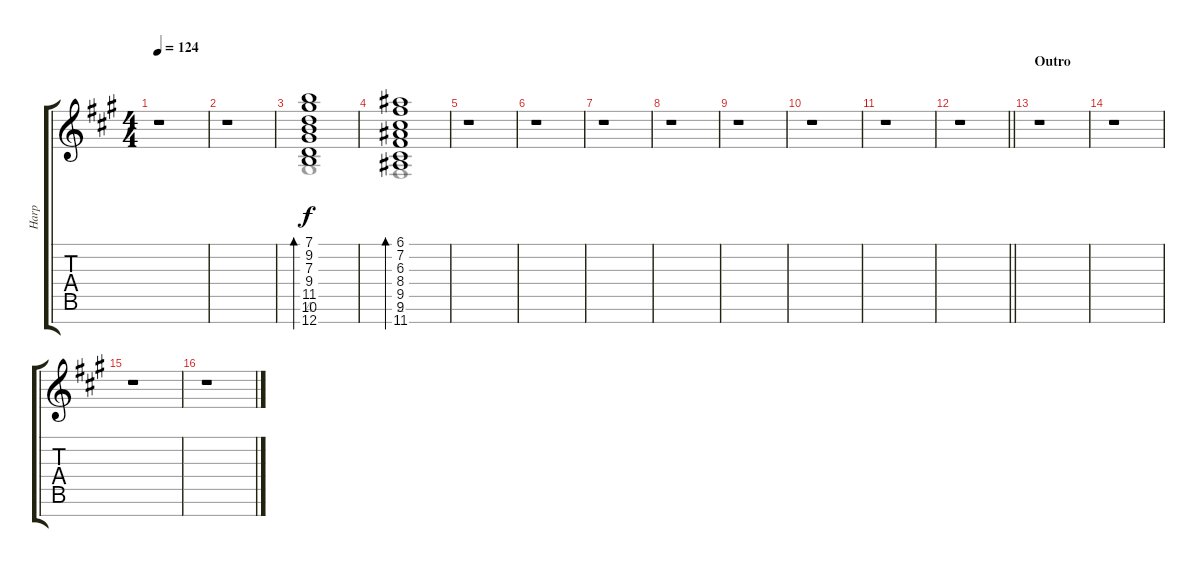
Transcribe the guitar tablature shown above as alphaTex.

\track ("Harp" "Harp") {instrument orchestralharp}
\staff {score tabs}
\tuning (E5 B4 G4 D4 A3 E3 B2) {hide}
\voice
\ts (4 4)
\tempo 124
\clef g2
\ks a
r.1{dy f} |
r.1 |
(7.1 9.2 7.3 9.4 11.5 10.6 12.7).1{bd 120} |
(6.1 7.2 6.3 8.4 9.5 9.6 11.7).1{bd 120} |
r.1 |
r.1 |
r.1 |
r.1 |
r.1 |
r.1 |
r.1 |
\barLineRight lightlight
r.1 |
\section ("" "Outro")
r.1 |
r.1 |
r.1 |
r.1
\voice
\clef g2
\ottava regular
\simile none
\ks a
|
|
4.6.1 |
2.6.1 |
|
|
|
|
|
|
|
\barLineRight lightlight
|
|
|
|
